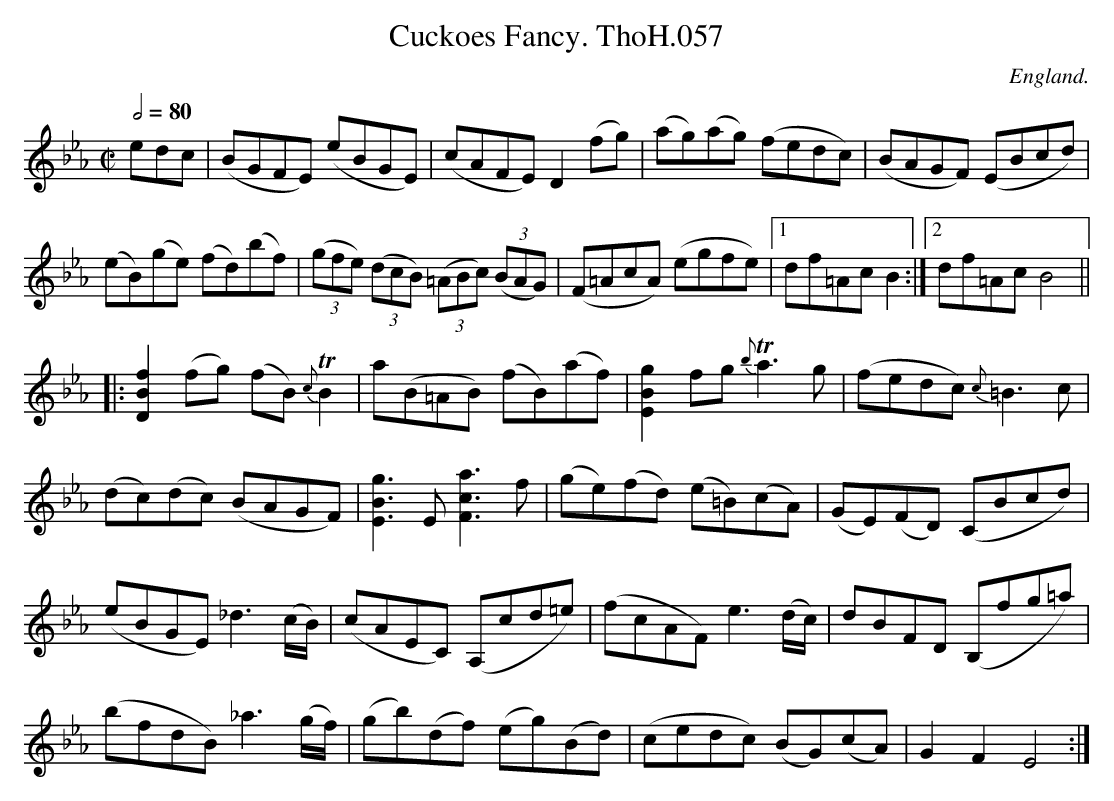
X:1
T:Cuckoes Fancy. ThoH.057
Q:1/2=80
M:C|
L:1/8
O:England.
K:Eb
edc|(BGFE) (eBGE)|(cAFE)D2(fg)|(ag)(ag) (fedc)|(BAGF) (EBcd)|
(eB)(ge) (fd)(bf)|((3gfe) ((3dcB) ((3=ABc) ((3BAG)|(F=AcA) (egfe)|1df=AcB2:|2df=AcB4||
|:[D2B2f2](fg) (fB){c}TB2|a(B=AB) (fB)(af)|[E2B2g2]fg{b}Ta3g|(fedc){c}=B3c|
(dc)(dc) (BAGF)|[E3B3g3]E[F3c3a3]f|(ge)(fd) (e=B)(cA)|(GE)(FD) (CBcd)|
(eBGE)_d3(c/B/)|(cAEC) (A,cd=e)|(fcAF)e3(d/c/)|dBFD (B,fg=a)|
(bfdB)_a3(g/f/)|(gb)(df) (eg)(Bd)|(cedc) (BG)(cA)|G2F2E4:|
